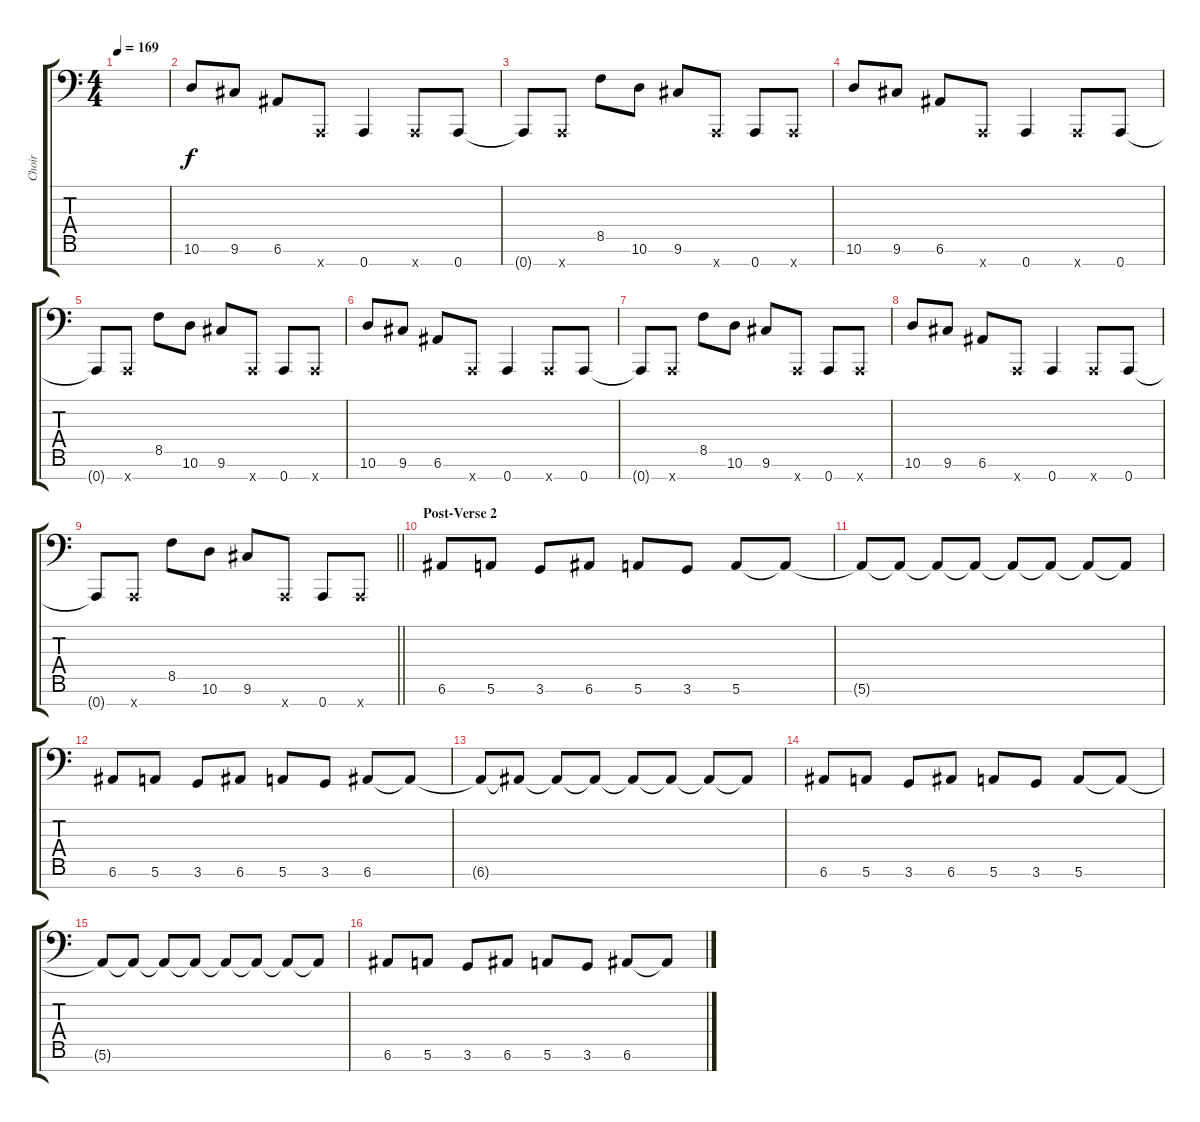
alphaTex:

\track ("Choir" "Choir") {instrument choiraahs}
\staff {score tabs}
\tuning (E4 B3 G3 D3 A2 E2 A1) {hide}
\ts (4 4)
\tempo 169
\clef f4
\ks c
|
10.6.8 9.6.8 6.6.8 0.7{x}.8 0.7.4 0.7{x}.8 0.7.8 |
0.7{t}.8 0.7{x}.8 8.5.8 10.6.8 9.6.8 0.7{x}.8 0.7.8 0.7{x}.8 |
10.6.8 9.6.8 6.6.8 0.7{x}.8 0.7.4 0.7{x}.8 0.7.8 |
0.7{t}.8 0.7{x}.8 8.5.8 10.6.8 9.6.8 0.7{x}.8 0.7.8 0.7{x}.8 |
10.6.8 9.6.8 6.6.8 0.7{x}.8 0.7.4 0.7{x}.8 0.7.8 |
0.7{t}.8 0.7{x}.8 8.5.8 10.6.8 9.6.8 0.7{x}.8 0.7.8 0.7{x}.8 |
10.6.8 9.6.8 6.6.8 0.7{x}.8 0.7.4 0.7{x}.8 0.7.8 |
\barLineRight lightlight
0.7{t}.8 0.7{x}.8 8.5.8 10.6.8 9.6.8 0.7{x}.8 0.7.8 0.7{x}.8 |
\section ("" "Post-Verse 2")
6.6.8 5.6.8 3.6.8 6.6.8 5.6.8 3.6.8 5.6.8 5.6{t}.8 |
5.6{t}.8 5.6{t}.8 5.6{t}.8 5.6{t}.8 5.6{t}.8 5.6{t}.8 5.6{t}.8 5.6{t}.8 |
6.6.8 5.6.8 3.6.8 6.6.8 5.6.8 3.6.8 6.6.8 6.6{t}.8 |
6.6{t}.8 6.6{t}.8 6.6{t}.8 6.6{t}.8 6.6{t}.8 6.6{t}.8 6.6{t}.8 6.6{t}.8 |
6.6.8 5.6.8 3.6.8 6.6.8 5.6.8 3.6.8 5.6.8 5.6{t}.8 |
5.6{t}.8 5.6{t}.8 5.6{t}.8 5.6{t}.8 5.6{t}.8 5.6{t}.8 5.6{t}.8 5.6{t}.8 |
6.6.8 5.6.8 3.6.8 6.6.8 5.6.8 3.6.8 6.6.8 6.6{t}.8
